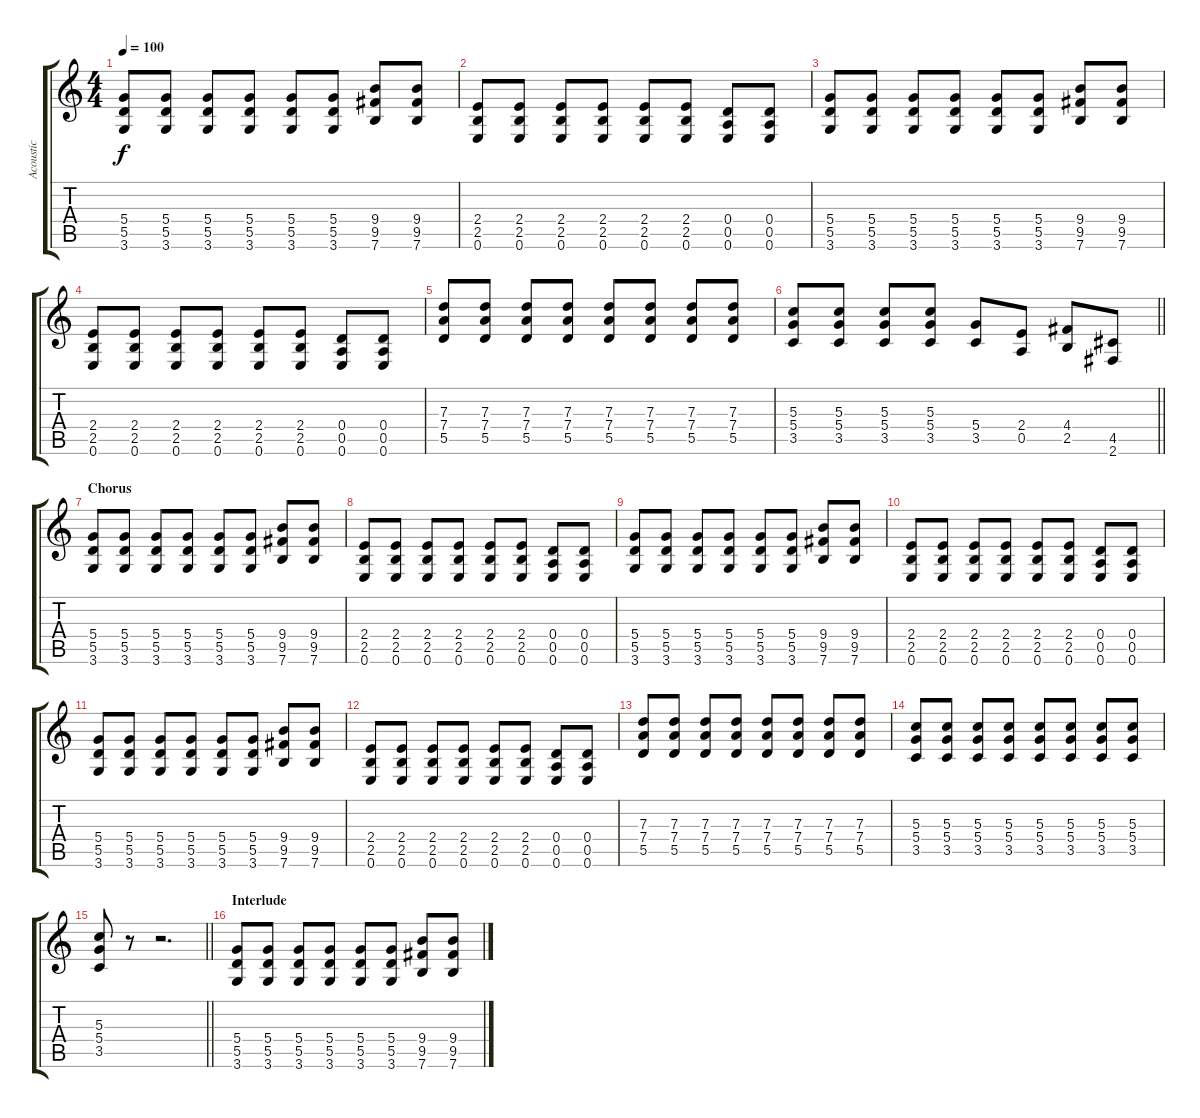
\track ("Acoustic" "Acoustic") {instrument acousticguitarnylon}
\staff {score tabs}
\tuning (E4 B3 G3 D3 A2 E2) {hide}
\ts (4 4)
\tempo 100
\clef g2
\ks c
(5.4 5.5 3.6).8{dy f} (5.4 5.5 3.6).8 (5.4 5.5 3.6).8 (5.4 5.5 3.6).8 (5.4 5.5 3.6).8 (5.4 5.5 3.6).8 (9.4 9.5 7.6).8 (9.4 9.5 7.6).8 |
(2.4 2.5 0.6).8 (2.4 2.5 0.6).8 (2.4 2.5 0.6).8 (2.4 2.5 0.6).8 (2.4 2.5 0.6).8 (2.4 2.5 0.6).8 (0.4 0.5 0.6).8 (0.4 0.5 0.6).8 |
(5.4 5.5 3.6).8 (5.4 5.5 3.6).8 (5.4 5.5 3.6).8 (5.4 5.5 3.6).8 (5.4 5.5 3.6).8 (5.4 5.5 3.6).8 (9.4 9.5 7.6).8 (9.4 9.5 7.6).8 |
(2.4 2.5 0.6).8 (2.4 2.5 0.6).8 (2.4 2.5 0.6).8 (2.4 2.5 0.6).8 (2.4 2.5 0.6).8 (2.4 2.5 0.6).8 (0.4 0.5 0.6).8 (0.4 0.5 0.6).8 |
(7.3 7.4 5.5).8 (7.3 7.4 5.5).8 (7.3 7.4 5.5).8 (7.3 7.4 5.5).8 (7.3 7.4 5.5).8 (7.3 7.4 5.5).8 (7.3 7.4 5.5).8 (7.3 7.4 5.5).8 |
\barLineRight lightlight
(5.3 5.4 3.5).8 (5.3 5.4 3.5).8 (5.3 5.4 3.5).8 (5.3 5.4 3.5).8 (5.4 3.5).8 (2.4 0.5).8 (4.4 2.5).8 (4.5 2.6).8 |
\section ("" "Chorus")
(5.4 5.5 3.6).8 (5.4 5.5 3.6).8 (5.4 5.5 3.6).8 (5.4 5.5 3.6).8 (5.4 5.5 3.6).8 (5.4 5.5 3.6).8 (9.4 9.5 7.6).8 (9.4 9.5 7.6).8 |
(2.4 2.5 0.6).8 (2.4 2.5 0.6).8 (2.4 2.5 0.6).8 (2.4 2.5 0.6).8 (2.4 2.5 0.6).8 (2.4 2.5 0.6).8 (0.4 0.5 0.6).8 (0.4 0.5 0.6).8 |
(5.4 5.5 3.6).8 (5.4 5.5 3.6).8 (5.4 5.5 3.6).8 (5.4 5.5 3.6).8 (5.4 5.5 3.6).8 (5.4 5.5 3.6).8 (9.4 9.5 7.6).8 (9.4 9.5 7.6).8 |
(2.4 2.5 0.6).8 (2.4 2.5 0.6).8 (2.4 2.5 0.6).8 (2.4 2.5 0.6).8 (2.4 2.5 0.6).8 (2.4 2.5 0.6).8 (0.4 0.5 0.6).8 (0.4 0.5 0.6).8 |
(5.4 5.5 3.6).8 (5.4 5.5 3.6).8 (5.4 5.5 3.6).8 (5.4 5.5 3.6).8 (5.4 5.5 3.6).8 (5.4 5.5 3.6).8 (9.4 9.5 7.6).8 (9.4 9.5 7.6).8 |
(2.4 2.5 0.6).8 (2.4 2.5 0.6).8 (2.4 2.5 0.6).8 (2.4 2.5 0.6).8 (2.4 2.5 0.6).8 (2.4 2.5 0.6).8 (0.4 0.5 0.6).8 (0.4 0.5 0.6).8 |
(7.3 7.4 5.5).8 (7.3 7.4 5.5).8 (7.3 7.4 5.5).8 (7.3 7.4 5.5).8 (7.3 7.4 5.5).8 (7.3 7.4 5.5).8 (7.3 7.4 5.5).8 (7.3 7.4 5.5).8 |
(5.3 5.4 3.5).8 (5.3 5.4 3.5).8 (5.3 5.4 3.5).8 (5.3 5.4 3.5).8 (5.3 5.4 3.5).8 (5.3 5.4 3.5).8 (5.3 5.4 3.5).8 (5.3 5.4 3.5).8 |
\barLineRight lightlight
(5.3 5.4 3.5).8 r.8 r.2{d} |
\section ("" "Interlude")
(5.4 5.5 3.6).8 (5.4 5.5 3.6).8 (5.4 5.5 3.6).8 (5.4 5.5 3.6).8 (5.4 5.5 3.6).8 (5.4 5.5 3.6).8 (9.4 9.5 7.6).8 (9.4 9.5 7.6).8
